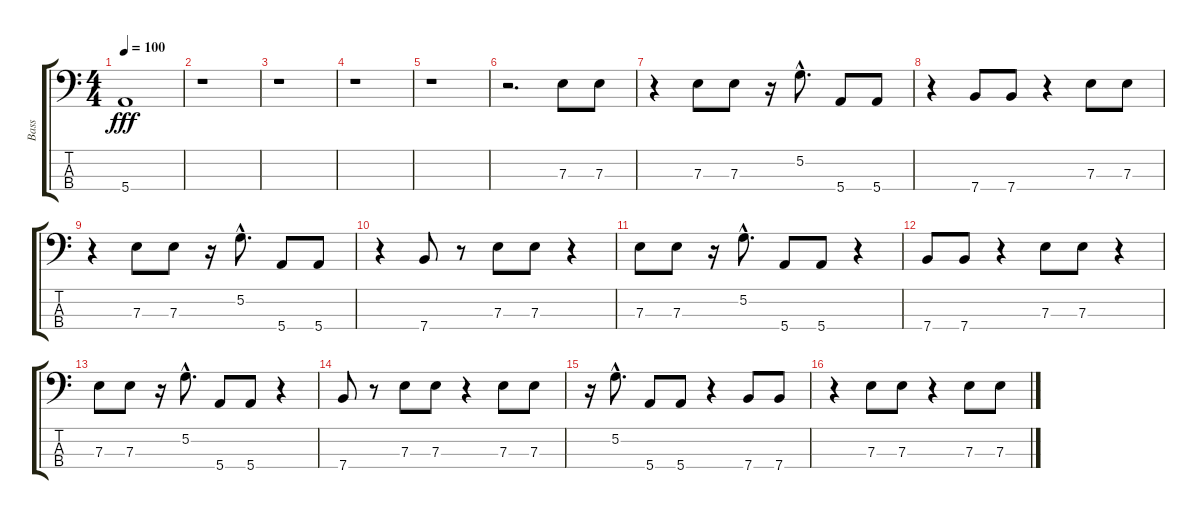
\track ("Bass" "Bass") {instrument electricbassfinger}
\staff {score tabs}
\tuning (G2 D2 A1 E1) {hide}
\ts (4 4)
\tempo 100
\clef f4
\ks c
5.4{t}.1{dy fff} |
r.1 |
r.1 |
r.1 |
r.1 |
r.2{d} 7.3.8 7.3.8 |
r.4 7.3.8 7.3.8 r.16 5.2{hac}.8{d} 5.4.8 5.4.8 |
r.4 7.4.8 7.4.8 r.4 7.3.8 7.3.8 |
r.4 7.3.8 7.3.8 r.16 5.2{hac}.8{d} 5.4.8 5.4.8 |
r.4 7.4.8 r.8 7.3.8 7.3.8 r.4 |
7.3.8 7.3.8 r.16 5.2{hac}.8{d} 5.4.8 5.4.8 r.4 |
7.4.8 7.4.8 r.4 7.3.8 7.3.8 r.4 |
7.3.8 7.3.8 r.16 5.2{hac}.8{d} 5.4.8 5.4.8 r.4 |
7.4.8 r.8 7.3.8 7.3.8 r.4 7.3.8 7.3.8 |
r.16 5.2{hac}.8{d} 5.4.8 5.4.8 r.4 7.4.8 7.4.8 |
r.4 7.3.8 7.3.8 r.4 7.3.8 7.3.8
